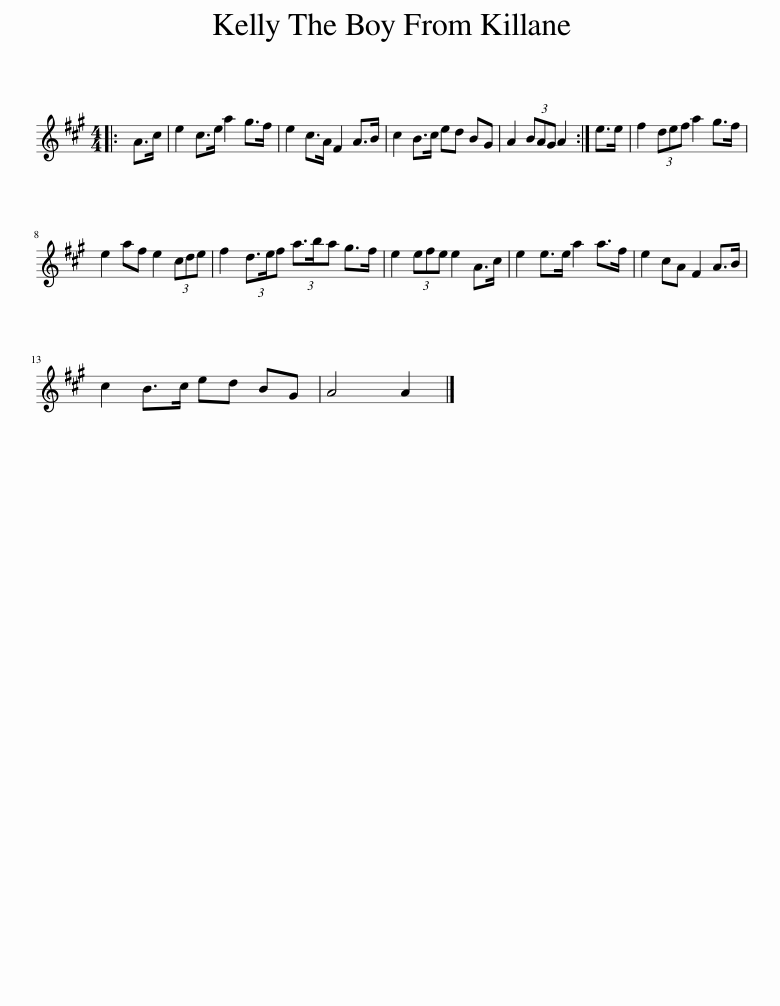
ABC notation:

X:1
L:1/8
M:4/4
I:linebreak $
K:A
V:1 treble
V:1
|: A>c | e2 c>e a2 g>f | e2 c>A F2 A>B | c2 B>c ed BG | A2 (3BAG A2 :| %5
 e>e | f2 (3def a2 g>f |$ e2 af e2 (3cde | f2 (3d3/2e/f (3a3/2b/a g>f | e2 (3efe e2 A>c | %10
 e2 e>e a2 a>f | e2 cA F2 A>B |$ c2 B>c ed BG | A4 A2 |] %14
